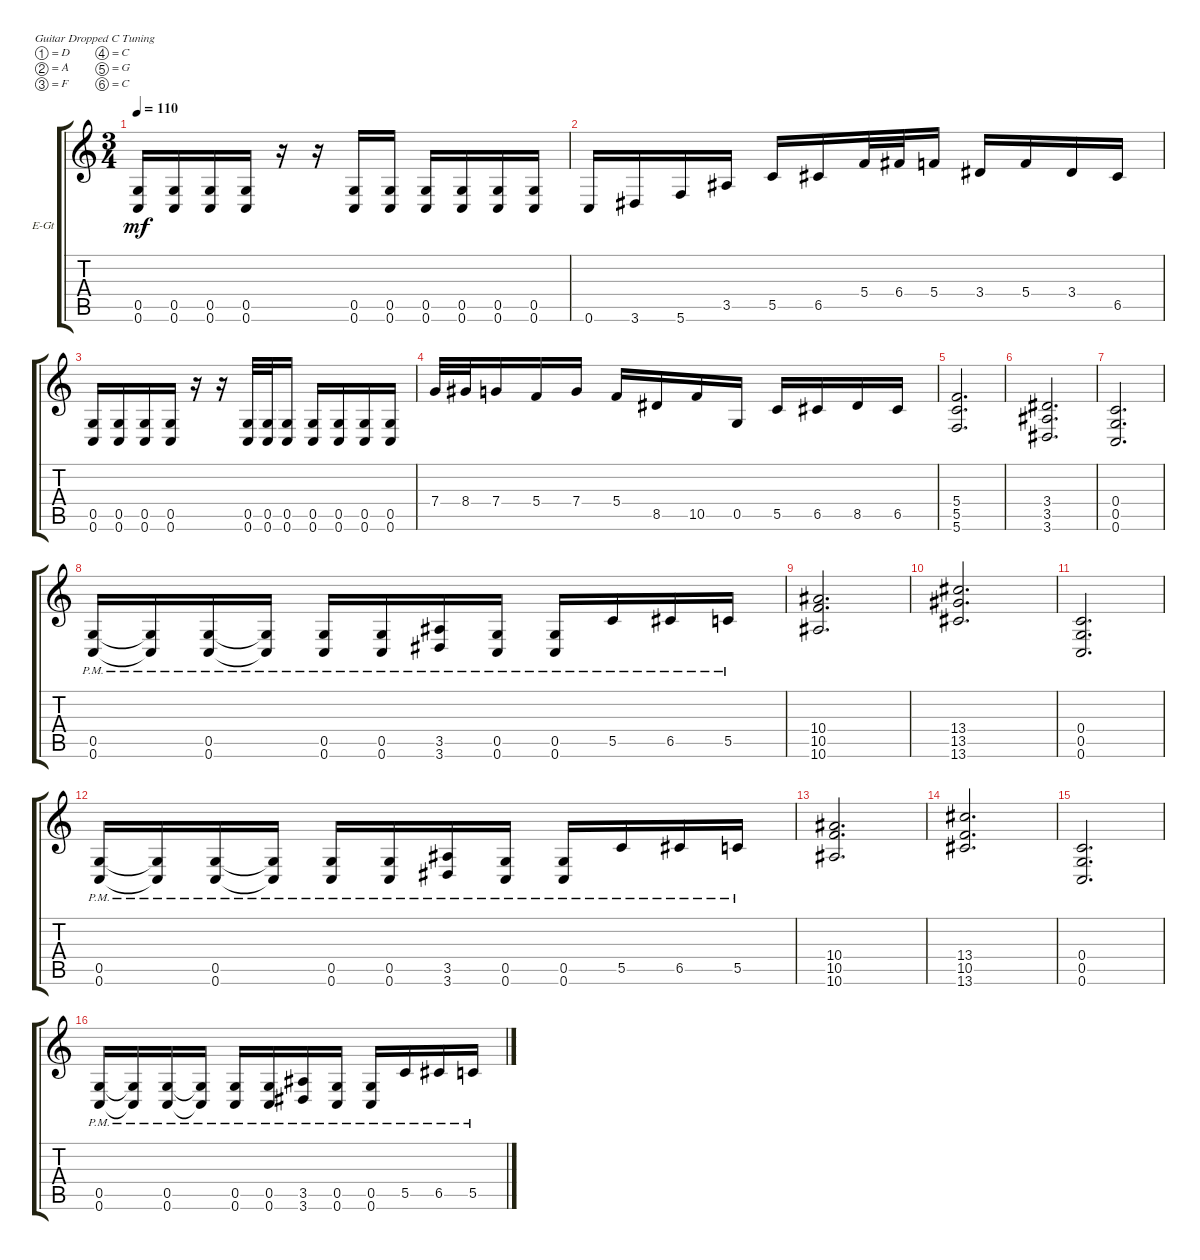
\defaultSystemsLayout 4
\bracketExtendMode groupsimilarinstruments
\firstSystemTrackNameOrientation horizontal
\otherSystemsTrackNameOrientation horizontal
\track ("Electric Guitar" "E-Gt") {instrument distortionguitar}
\staff {score tabs}
\tuning (D4 A3 F3 C3 G2 C2)
\ts (3 4)
\tempo 110
\clef g2
\ks c
(0.6 0.5).16{dy mf} (0.6 0.5).16 (0.6 0.5).16 (0.6 0.5).16 r.16 r.16 (0.6 0.5).16 (0.6 0.5).16 (0.6 0.5).16 (0.6 0.5).16 (0.6 0.5).16 (0.6 0.5).16 |
0.6.16 3.6.16 5.6.16 3.5.16 5.5.16 6.5.16 5.4.32 6.4.32 5.4.16 3.4.16 5.4.16 3.4.16 6.5.16 |
(0.6 0.5).16 (0.6 0.5).16 (0.6 0.5).16 (0.6 0.5).16 r.16 r.16 (0.6 0.5).32 (0.6 0.5).32 (0.6 0.5).16 (0.6 0.5).16 (0.6 0.5).16 (0.5 0.6).16 (0.5 0.6).16 |
7.4.32 8.4.32 7.4.16 5.4.16 7.4.16 5.4.16 8.5.16 10.5.16 0.5.16 5.5.16 6.5.16 8.5.16 6.5.16 |
(5.6 5.5 5.4).2{d} |
(3.4 3.5 3.6).2{d} |
(0.6 0.5 0.4).2{d} |
(0.6{pm} 0.5{pm}).16 (0.6{pm t} 0.5{pm t}).16 (0.6{pm} 0.5{pm}).16 (0.5{pm t} 0.6{pm t}).16 (0.6{pm} 0.5{pm}).16 (0.6{pm} 0.5{pm}).16 (3.5{pm} 3.6{pm}).16 (0.6{pm} 0.5{pm}).16 (0.6{pm} 0.5{pm}).16 5.5{pm}.16 6.5{pm}.16 5.5{pm}.16 |
(10.6 10.5 10.4).2{d} |
(13.6 13.5 13.4).2{d} |
(0.6 0.5 0.4).2{d} |
(0.6{pm} 0.5{pm}).16 (0.6{pm t} 0.5{pm t}).16 (0.6{pm} 0.5{pm}).16 (0.5{pm t} 0.6{pm t}).16 (0.6{pm} 0.5{pm}).16 (0.6{pm} 0.5{pm}).16 (3.5{pm} 3.6{pm}).16 (0.6{pm} 0.5{pm}).16 (0.6{pm} 0.5{pm}).16 5.5{pm}.16 6.5{pm}.16 5.5{pm}.16 |
(10.6 10.5 10.4).2{d} |
(13.6 10.5 13.4).2{d} |
(0.6 0.5 0.4).2{d} |
(0.6{pm} 0.5{pm}).16 (0.6{pm t} 0.5{pm t}).16 (0.6{pm} 0.5{pm}).16 (0.5{pm t} 0.6{pm t}).16 (0.6{pm} 0.5{pm}).16 (0.6{pm} 0.5{pm}).16 (3.5{pm} 3.6{pm}).16 (0.6{pm} 0.5{pm}).16 (0.6{pm} 0.5{pm}).16 5.5{pm}.16 6.5{pm}.16 5.5{pm}.16
